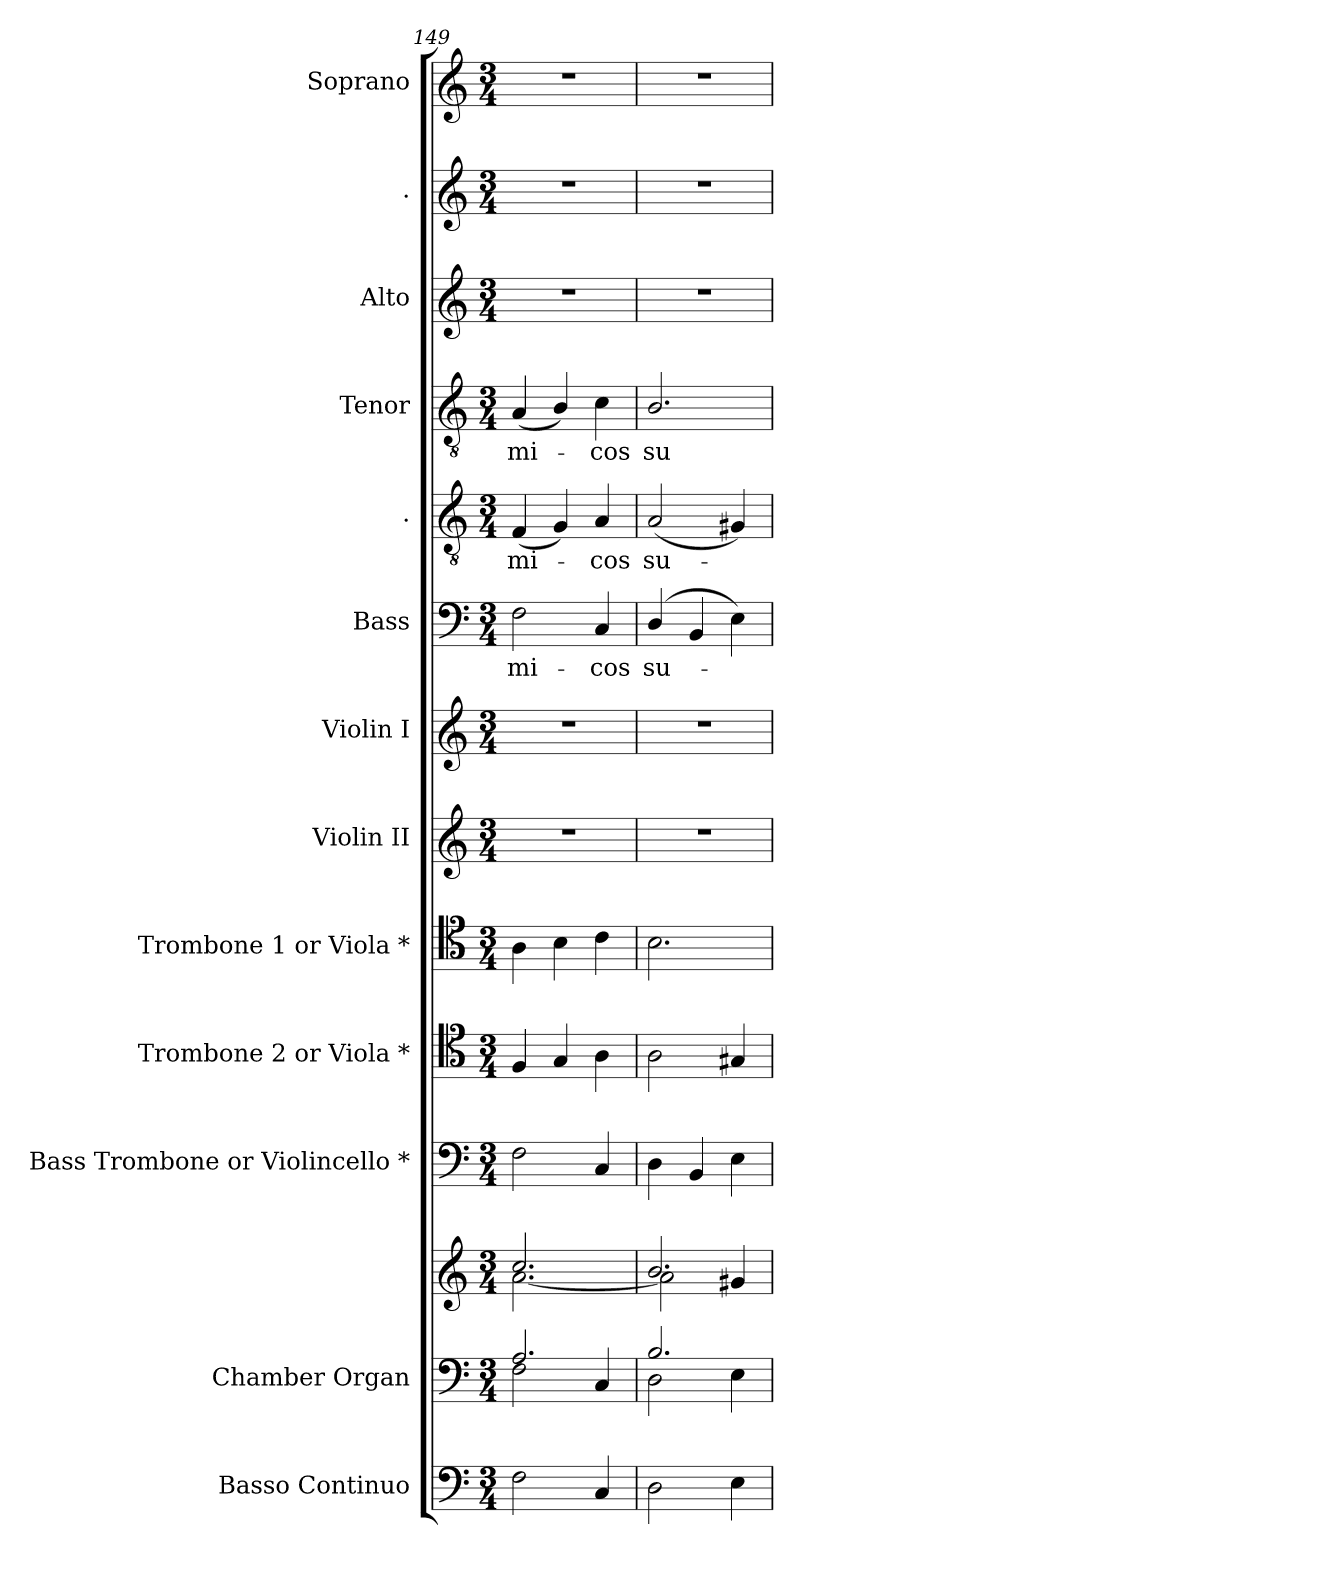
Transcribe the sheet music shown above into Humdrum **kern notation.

**kern	**kern	**kern	**kern	**kern	**kern	**kern	**kern	**kern	**text	**kern	**text	**kern	**text	**kern	**kern	**kern
*part13	*part12	*part12	*part11	*part10	*part9	*part8	*part7	*part6	*part6	*part5	*part5	*part4	*part4	*part3	*part2	*part1
*staff14	*staff13	*staff12	*staff11	*staff10	*staff9	*staff8	*staff7	*staff6	*staff6	*staff5	*staff5	*staff4	*staff4	*staff3	*staff2	*staff1
*I"Basso  Continuo	*I"Chamber  Organ	*	*I"Bass Trombone or Violincello *	*I"Trombone 2 or Viola *	*I"Trombone 1 or Viola *	*I"Violin II	*I"Violin I	*I"Bass	*	*I".	*	*I"Tenor	*	*I"Alto	*I".	*I"Soprano
*I'B Cont	*I'Org.	*	*I'B. Tbn.	*I'Tbn 2	*I'Tbn 1	*I'Vln. II	*I'Vln. I	*I'B.	*	*	*	*I'T,	*	*I'A.	*	*I'S.
*clefF4	*clefF4	*clefG2	*clefF4	*clefC4	*clefC4	*clefG2	*clefG2	*clefF4	*	*clefGv2	*	*clefGv2	*	*clefG2	*clefG2	*clefG2
*ITrd7c12	*	*	*	*	*	*	*	*	*	*ITrd7c12	*	*ITrd7c12	*	*	*	*
*k[]	*k[]	*k[]	*k[]	*k[]	*k[]	*k[]	*k[]	*k[]	*	*k[]	*	*k[]	*	*k[]	*k[]	*k[]
*C:	*C:	*C:	*C:	*C:	*C:	*C:	*C:	*C:	*	*C:	*	*C:	*	*C:	*C:	*C:
*M3/4	*M3/4	*M3/4	*M3/4	*M3/4	*M3/4	*M3/4	*M3/4	*M3/4	*	*M3/4	*	*M3/4	*	*M3/4	*M3/4	*M3/4
=149	=149	=149	=149	=149	=149	=149	=149	=149	=149	=149	=149	=149	=149	=149	=149	=149
*	*^	*^	*	*	*	*	*	*	*	*	*	*	*	*	*	*
!	!	!	!	!	!	!	!	!LO:N:vis=1	!LO:N:vis=1	!	!	!	!	!	!	!	!	!
!	!	!	!	!	!	!	!	!	!	!	!LO:LY:b:color=#000000	!	!	!	!	!	!	!
!	!	!	!	!	!	!	!	!	!	!	!	!	!LO:LY:b:color=#000000	!	!	!	!	!
!	!	!	!	!	!	!	!	!	!	!	!	!	!	!	!LO:LY:b:color=#000000	!LO:N:vis=1	!LO:N:vis=1	!LO:N:vis=1
2FFi\	2.Ai/	2Fi\	2.cci/	[2.ai\	2Fi\	4Fi/	4Ai\	2.r	2.r	2Fi\	-mi-	(4FFi/	-mi-	(4AAi/	-mi-	2.r	2.r	2.r
.	.	.	.	.	.	4Gi/	4Bi\	.	.	.	.	4GGi/)	.	4BBi/)	.	.	.	.
!	!	!	!	!	!	!	!	!	!	!	!LO:LY:b:color=#000000	!	!	!	!	!	!	!
!	!	!	!	!	!	!	!	!	!	!	!	!	!LO:LY:b:color=#000000	!	!	!	!	!
!	!	!	!	!	!	!	!	!	!	!	!	!	!	!	!LO:LY:b:color=#000000	!	!	!
4CCi/	.	4Ci/	.	.	4Ci/	4Ai\	4ci\	.	.	4Ci/	-cos	4AAi/	-cos	4Ci\	-cos	.	.	.
=150	=150	=150	=150	=150	=150	=150	=150	=150	=150	=150	=150	=150	=150	=150	=150	=150	=150	=150
!	!	!	!	!	!	!	!	!LO:N:vis=1	!LO:N:vis=1	!	!	!	!	!	!	!	!	!
!	!	!	!	!	!	!	!	!	!	!	!LO:LY:b:color=#000000	!	!	!	!	!	!	!
!	!	!	!	!	!	!	!	!	!	!	!	!	!LO:LY:b:color=#000000	!	!	!	!	!
!	!	!	!	!	!	!	!	!	!	!	!	!	!	!	!LO:LY:b:color=#000000	!LO:N:vis=1	!LO:N:vis=1	!LO:N:vis=1
2DDi\	2.Bi/	2Di\	2.bi/	2ai\]	4Di\	2Ai\	2.Bi\	2.r	2.r	(4Di/	su-	(2AAi/	su-	2.BBi/	su-	2.r	2.r	2.r
.	.	.	.	.	4BBi/	.	.	.	.	4BBi/	.	.	.	.	.	.	.	.
4EEi\	.	4Ei\	.	4g#Xi/	4Ei\	4G#Xi/	.	.	.	4Ei\)	.	4GG#Xi/)	.	.	.	.	.	.
*	*v	*v	*	*	*	*	*	*	*	*	*	*	*	*	*	*	*	*
*	*	*v	*v	*	*	*	*	*	*	*	*	*	*	*	*	*	*
=	=	=	=	=	=	=	=	=	=	=	=	=	=	=	=	=
*-	*-	*-	*-	*-	*-	*-	*-	*-	*-	*-	*-	*-	*-	*-	*-	*-
